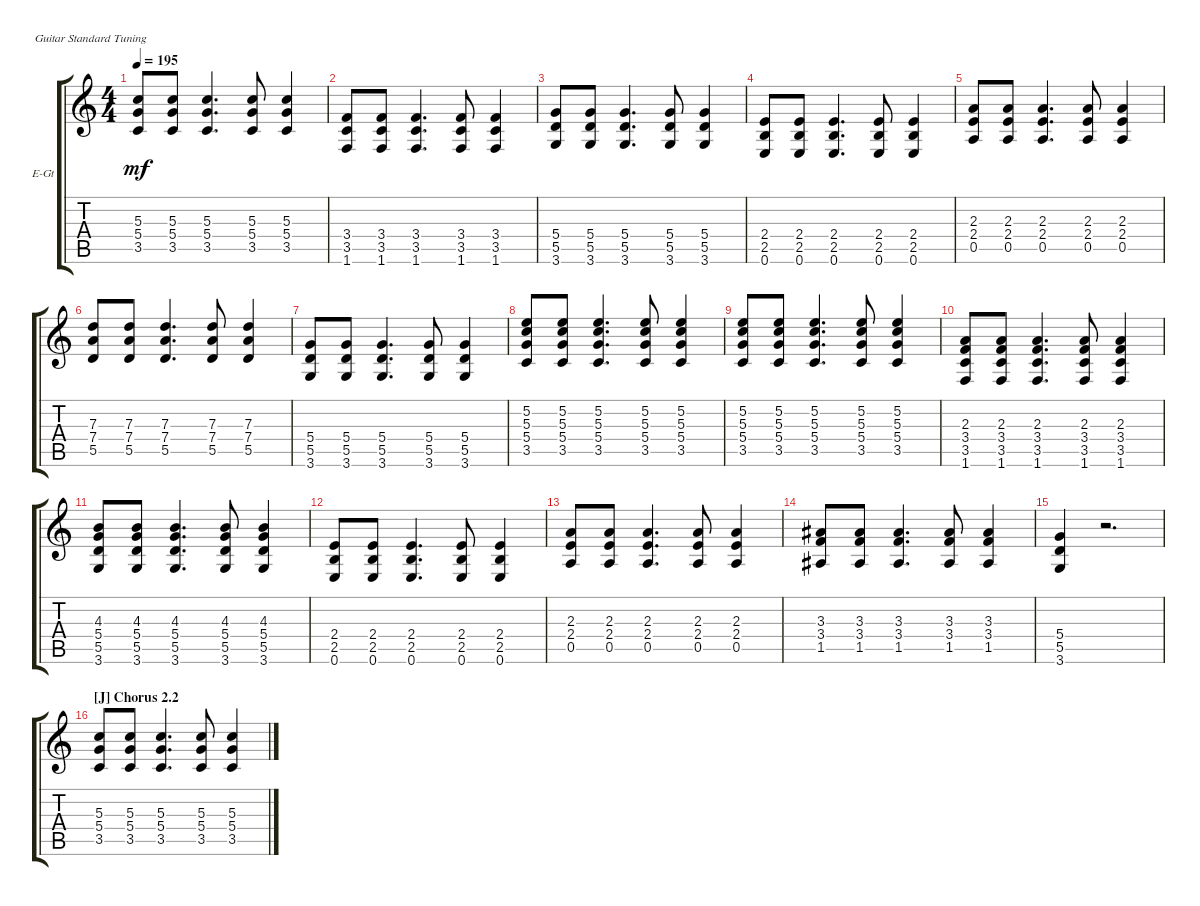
\defaultSystemsLayout 4
\bracketExtendMode groupsimilarinstruments
\firstSystemTrackNameOrientation horizontal
\otherSystemsTrackNameOrientation horizontal
\track ("Rhythm Guitar" "E-Gt") {instrument overdrivenguitar}
\staff {score tabs}
\tuning (E4 B3 G3 D3 A2 E2)
\ts (4 4)
\tempo 195
\clef g2
\ks c
(3.5 5.4 5.3).8{dy mf} (5.3 5.4 3.5).8 (3.5 5.4 5.3).4{d} (5.3 5.4 3.5).8 (3.5 5.4 5.3).4 |
(1.6 3.5 3.4).8 (3.4 1.6 3.5).8 (3.4 3.5 1.6).4{d} (1.6 3.5 3.4).8 (1.6 3.5 3.4).4 |
(3.6 5.5 5.4).8 (5.4 3.6 5.5).8 (5.4 5.5 3.6).4{d} (3.6 5.5 5.4).8 (3.6 5.5 5.4).4 |
(0.6 2.5 2.4).8 (2.4 0.6 2.5).8 (2.4 2.5 0.6).4{d} (0.6 2.5 2.4).8 (0.6 2.5 2.4).4 |
(0.5 2.4 2.3).8 (2.3 2.4 0.5).8 (0.5 2.4 2.3).4{d} (2.3 2.4 0.5).8 (0.5 2.4 2.3).4 |
(5.5 7.4 7.3).8 (7.3 7.4 5.5).8 (5.5 7.4 7.3).4{d} (7.3 7.4 5.5).8 (5.5 7.4 7.3).4 |
(3.6 5.5 5.4).8 (5.4 3.6 5.5).8 (5.4 5.5 3.6).4{d} (3.6 5.5 5.4).8 (3.6 5.5 5.4).4 |
(3.5 5.4 5.3 5.2).8 (5.3 5.4 3.5 5.2).8 (3.5 5.4 5.3 5.2).4{d} (5.3 5.4 3.5 5.2).8 (3.5 5.4 5.3 5.2).4 |
(3.5 5.4 5.3 5.2).8 (5.3 5.4 3.5 5.2).8 (3.5 5.4 5.3 5.2).4{d} (5.3 5.4 3.5 5.2).8 (3.5 5.4 5.3 5.2).4 |
(1.6 3.5 3.4 2.3).8 (3.4 1.6 3.5 2.3).8 (3.4 3.5 1.6 2.3).4{d} (1.6 3.5 3.4 2.3).8 (1.6 3.5 3.4 2.3).4 |
(3.6 5.5 5.4 4.3).8 (5.4 3.6 5.5 4.3).8 (5.4 5.5 3.6 4.3).4{d} (3.6 5.5 5.4 4.3).8 (3.6 5.5 5.4 4.3).4 |
(0.6 2.5 2.4).8 (2.4 0.6 2.5).8 (2.4 2.5 0.6).4{d} (0.6 2.5 2.4).8 (0.6 2.5 2.4).4 |
(0.5 2.4 2.3).8 (2.3 2.4 0.5).8 (0.5 2.4 2.3).4{d} (2.3 2.4 0.5).8 (0.5 2.4 2.3).4 |
(1.5 3.4 3.3).8 (3.3 3.4 1.5).8 (1.5 3.4 3.3).4{d} (3.3 3.4 1.5).8 (1.5 3.4 3.3).4 |
(3.6 5.5 5.4).4 r.2{d} |
\section ("J" "Chorus 2.2")
(3.5 5.4 5.3).8 (5.3 5.4 3.5).8 (3.5 5.4 5.3).4{d} (5.3 5.4 3.5).8 (3.5 5.4 5.3).4
